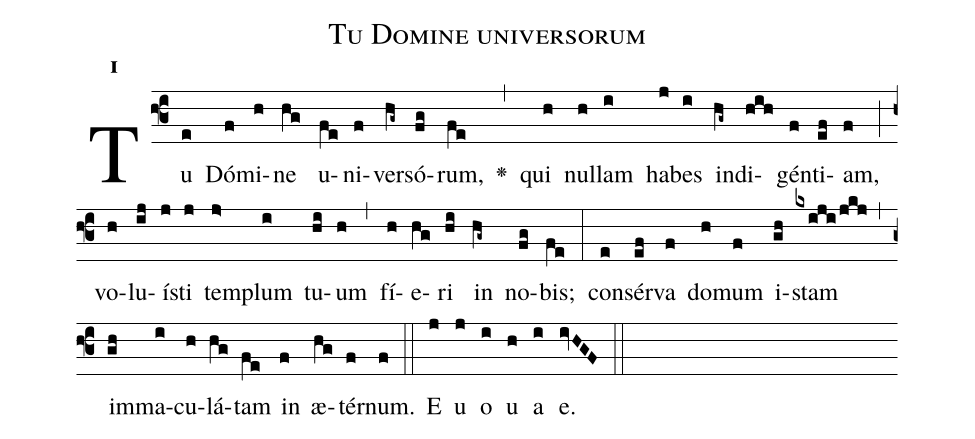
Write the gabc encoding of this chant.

name:Tu Domine universorum;
office-part:Antiphona;
mode:1;
%%
initial-style: 1;
name: Tu Domine universorum;
book: Antiphonae & Responsoria/Tomus IV, p. 20;
occasion: Dominica XXVIII per Annum;
office-part: 1V Ant M ad lib;
annotation: 1a2;
centering-scheme: english;
font: OFLSortsMillGoudy;
height: 11;
width: 4.5;
%%
(f3)Tu(e) Dó(f)mi(h)ne(hg) u(fe)ni(f)ver(hg~)só(fg)rum,(fe) <v>\greheightstar</v>(,) qui(h) nul(h)lam(i) ha(j)bes(i) in(hg~)di(hih)gén(f)ti(ef)am,(f) (;) vo(h)lu(ij)í(j)sti(j) tem(j>)plum(i) tu(hi)um(h) (,) fí(h)e(hg)ri(hi) in(hg~) no(fg)bis;(fe) (:) con(e)sér(ef)va(f) do(h)mum(f) i(gh)stam(kxiji/jkj) (,) im(gh)ma(i)cu(h)lá(hg)tam(fe) in(f) æ(hg)tér(f)num.(f) (::) E(j) u(j) o(i) u(h) a(i) e.(ivHGF) (::)
